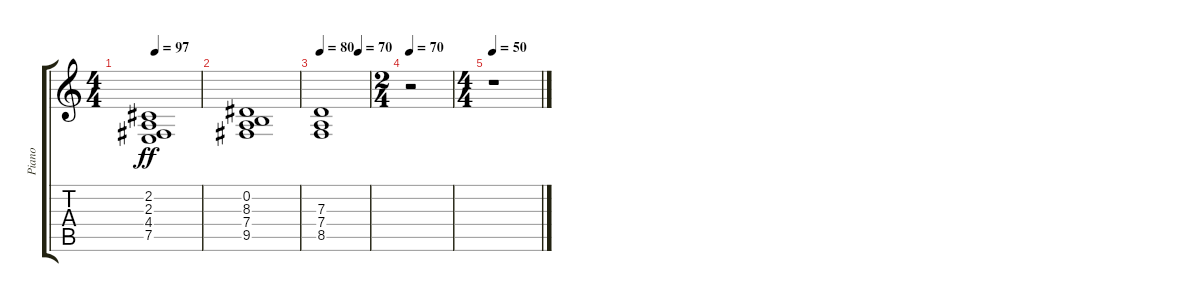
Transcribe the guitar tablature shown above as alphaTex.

\track ("Piano" "Piano") {instrument brightacousticpiano}
\staff {score tabs}
\tuning (E4 B3 G3 D3 A2 E2) {hide}
\ts (4 4)
\tempo 97
\clef g2
\ks c
(2.2 2.3 4.4 7.5).1{dy ff} |
(0.2 8.3 7.4 9.5).1 |
\tempo 80
\tempo (70 0.78125)
(7.3 7.4 8.5).1 |
\ts (2 4)
\tempo 70
r.2 |
\ts (4 4)
\tempo 50
r.1
